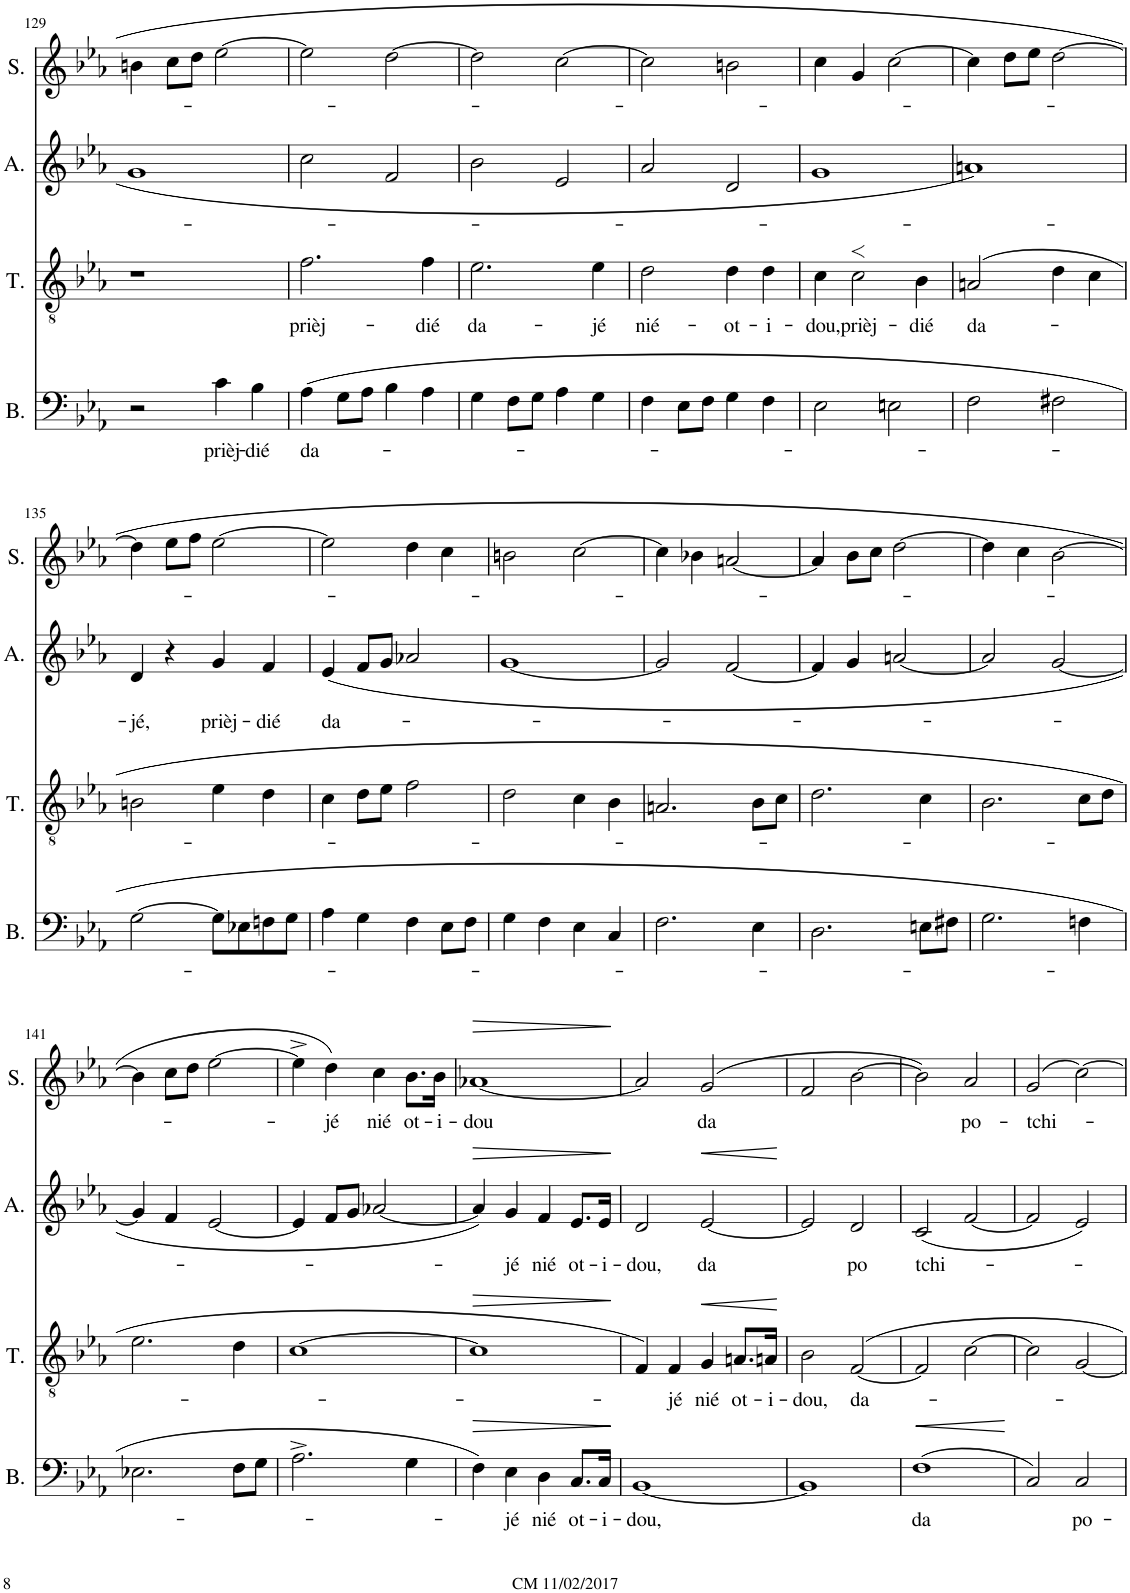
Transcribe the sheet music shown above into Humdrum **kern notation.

**kern	**text	**dynam	**kern	**text	**dynam	**kern	**text	**dynam	**kern	**text	**dynam
*part4	*part4	*part4	*part3	*part3	*part3	*part2	*part2	*part2	*part1	*part1	*part1
*staff4	*staff4	*staff4	*staff3	*staff3	*staff3	*staff2	*staff2	*staff2	*staff1	*staff1	*staff1
*I"Bass	*	*	*I"Ténor	*	*	*I"Alto	*	*	*I"Soprano	*	*
*I'B.	*	*	*I'T.	*	*	*I'A.	*	*	*I'S.	*	*
!!LO:PB:g=z
*clefF4	*	*	*clefGv2	*	*	*clefG2	*	*	*clefG2	*	*
*k[b-e-a-]	*	*	*k[b-e-a-]	*	*	*k[b-e-a-]	*	*	*k[b-e-a-]	*	*
*M4/4	*	*	*M4/4	*	*	*M4/4	*	*	*M4/4	*	*
=129	=129	=129	=129	=129	=129	=129	=129	=129	=129	=129	=129
2r	.	.	1r	.	.	1g	.	.	4bn\	.	.
.	.	.	.	.	.	.	.	.	8cc\L	.	.
.	.	.	.	.	.	.	.	.	8dd\J	.	.
!	!LO:LY:b	!	!	!	!	!	!	!	!	!	!
4c\	prièj-	.	.	.	.	.	.	.	[2ee-\	.	.
!	!LO:LY:b	!	!	!	!	!	!	!	!	!	!
4B-\	-dié	.	.	.	.	.	.	.	.	.	.
=130	=130	=130	=130	=130	=130	=130	=130	=130	=130	=130	=130
!	!LO:LY:b	!	!	!LO:LY:b	!	!	!	!	!	!	!
(4A-\	da-	.	2.f\	prièj-	.	2cc\	.	.	2ee-\]	.	.
8G\L	.	.	.	.	.	.	.	.	.	.	.
8A-\J	.	.	.	.	.	.	.	.	.	.	.
4B-\	.	.	.	.	.	2f/	.	.	[2dd\	.	.
!	!	!	!	!LO:LY:b	!	!	!	!	!	!	!
4A-\	.	.	4f\	-dié	.	.	.	.	.	.	.
=131	=131	=131	=131	=131	=131	=131	=131	=131	=131	=131	=131
!	!	!	!	!LO:LY:b	!	!	!	!	!	!	!
4G\	.	.	2.e-\	da-	.	2b-\	.	.	2dd\]	.	.
8F\L	.	.	.	.	.	.	.	.	.	.	.
8G\J	.	.	.	.	.	.	.	.	.	.	.
4A-\	.	.	.	.	.	2e-/	.	.	[2cc\	.	.
!	!	!	!	!LO:LY:b	!	!	!	!	!	!	!
4G\	.	.	4e-\	-jé	.	.	.	.	.	.	.
=132	=132	=132	=132	=132	=132	=132	=132	=132	=132	=132	=132
!	!	!	!	!LO:LY:b	!	!	!	!	!	!	!
4F\	.	.	2d\	nié-	.	2a-/	.	.	2cc\]	.	.
8E-\L	.	.	.	.	.	.	.	.	.	.	.
8F\J	.	.	.	.	.	.	.	.	.	.	.
!	!	!	!	!LO:LY:b	!	!	!	!	!	!	!
4G\	.	.	4d\	-ot-	.	2d/	.	.	2bn\	.	.
!	!	!	!	!LO:LY:b	!	!	!	!	!	!	!
4F\	.	.	4d\	-i-	.	.	.	.	.	.	.
=133	=133	=133	=133	=133	=133	=133	=133	=133	=133	=133	=133
!	!	!	!	!LO:LY:b	!	!	!	!	!	!	!
2E-\	.	.	4c\	-dou,	.	1g	.	.	4cc\	.	.
!	!	!	!	!LO:LY:b	!	!	!	!	!	!	!
.	.	.	2c>\	prièj-	.	.	.	.	4g/	.	.
2En\	.	.	.	.	.	.	.	.	[2cc\	.	.
!	!	!	!	!LO:LY:b	!	!	!	!	!	!	!
.	.	.	4B-\	-dié	.	.	.	.	.	.	.
=134	=134	=134	=134	=134	=134	=134	=134	=134	=134	=134	=134
!	!	!	!	!LO:LY:b	!	!	!	!	!	!	!
2F\	.	.	(2An/	da-	.	1an	.	.	4cc\]	.	.
.	.	.	.	.	.	.	.	.	8dd\L	.	.
.	.	.	.	.	.	.	.	.	8ee-\J	.	.
2F#X\	.	.	4d\	.	.	.	.	.	[2dd\	.	.
.	.	.	4c\	.	.	.	.	.	.	.	.
!!LO:LB:g=z
=135	=135	=135	=135	=135	=135	=135	=135	=135	=135	=135	=135
!	!	!	!	!	!	!	!LO:LY:b	!	!	!	!
[2G\	.	.	2Bn\	.	.	4d/	-jé,	.	4dd\]	.	.
.	.	.	.	.	.	4r	.	.	8ee-\L	.	.
.	.	.	.	.	.	.	.	.	8ff\J	.	.
!	!	!	!	!	!	!	!LO:LY:b	!	!	!	!
8G\L]	.	.	4e-\	.	.	4g/	prièj-	.	[2ee-\	.	.
8E-X\	.	.	.	.	.	.	.	.	.	.	.
!	!	!	!	!	!	!	!LO:LY:b	!	!	!	!
8Fn\	.	.	4d\	.	.	4f/	-dié	.	.	.	.
8G\J	.	.	.	.	.	.	.	.	.	.	.
=136	=136	=136	=136	=136	=136	=136	=136	=136	=136	=136	=136
!	!	!	!	!	!	!	!LO:LY:b	!	!	!	!
4A-\	.	.	4c\	.	.	(<4e-/	da-	.	2ee-\]	.	.
4G\	.	.	8d\L	.	.	8f/L	.	.	.	.	.
.	.	.	8e-\J	.	.	8g/J	.	.	.	.	.
4F\	.	.	2f\	.	.	2a-X/	.	.	4dd\	.	.
8E-\L	.	.	.	.	.	.	.	.	4cc\	.	.
8F\J	.	.	.	.	.	.	.	.	.	.	.
=137	=137	=137	=137	=137	=137	=137	=137	=137	=137	=137	=137
4G\	.	.	2d\	.	.	[1g	.	.	2bn\	.	.
4F\	.	.	.	.	.	.	.	.	.	.	.
4E-\	.	.	4c\	.	.	.	.	.	[2cc\	.	.
4C/	.	.	4B-\	.	.	.	.	.	.	.	.
=138	=138	=138	=138	=138	=138	=138	=138	=138	=138	=138	=138
2.F\	.	.	2.An/	.	.	2g/]	.	.	4cc\]	.	.
.	.	.	.	.	.	.	.	.	4b-X\	.	.
.	.	.	.	.	.	[2f/	.	.	[2an/	.	.
4E-\	.	.	8B-\L	.	.	.	.	.	.	.	.
.	.	.	8c\J	.	.	.	.	.	.	.	.
=139	=139	=139	=139	=139	=139	=139	=139	=139	=139	=139	=139
2.D\	.	.	2.d\	.	.	4f/]	.	.	4a/]	.	.
.	.	.	.	.	.	4g/	.	.	8b-\L	.	.
.	.	.	.	.	.	.	.	.	8cc\J	.	.
.	.	.	.	.	.	[2an/	.	.	[2dd\	.	.
8En\L	.	.	4c\	.	.	.	.	.	.	.	.
8F#X\J	.	.	.	.	.	.	.	.	.	.	.
=140	=140	=140	=140	=140	=140	=140	=140	=140	=140	=140	=140
2.G\	.	.	2.B-\	.	.	2a/]	.	.	4dd\]	.	.
.	.	.	.	.	.	.	.	.	4cc\	.	.
.	.	.	.	.	.	[2g/	.	.	[2b-\	.	.
4Fn\	.	.	8c\L	.	.	.	.	.	.	.	.
.	.	.	8d\J	.	.	.	.	.	.	.	.
!!LO:LB:g=z
=141	=141	=141	=141	=141	=141	=141	=141	=141	=141	=141	=141
2.E-X\	.	.	2.e-\	.	.	4g/]	.	.	4b-\]	.	.
.	.	.	.	.	.	4f/	.	.	8cc\L	.	.
.	.	.	.	.	.	.	.	.	8dd\J	.	.
.	.	.	.	.	.	[2e-/	.	.	[2ee-\	.	.
8F\L	.	.	4d\	.	.	.	.	.	.	.	.
8G\J	.	.	.	.	.	.	.	.	.	.	.
=142	=142	=142	=142	=142	=142	=142	=142	=142	=142	=142	=142
2.A-^\	.	.	[1c	.	.	4e-/]	.	.	4ee-^\]	.	.
!	!	!	!	!	!	!	!	!	!	!LO:LY:b	!
.	.	.	.	.	.	8f/L	.	.	4dd\	-jé	.
.	.	.	.	.	.	8g/J	.	.	.	.	.
!	!	!	!	!	!	!	!	!	!	!LO:LY:b	!
.	.	.	.	.	.	[2a-X/	.	.	4cc\	nié	.
!	!	!	!	!	!	!	!	!	!	!LO:LY:b	!
4G\	.	.	.	.	.	.	.	.	8.b-\L	ot-	.
!	!	!	!	!	!	!	!	!	!	!LO:LY:b	!
.	.	.	.	.	.	.	.	.	16b-\Jk	-i-	.
=143	=143	=143	=143	=143	=143	=143	=143	=143	=143	=143	=143
!	!	!LO:HP:b	!	!	!LO:HP:b	!	!	!LO:HP:b	!	!LO:LY:b	!LO:HP:b
4F\)	.	>	1c]	.	>	4a-/])	.	>	[1a-X	-dou	>
!	!LO:LY:b	!	!	!	!	!	!LO:LY:b	!	!	!	!
4E-\	-jé	.	.	.	.	4g/	-jé	.	.	.	.
!	!LO:LY:b	!	!	!	!	!	!LO:LY:b	!	!	!	!
4D\	nié	.	.	.	.	4f/	nié	.	.	.	.
!	!LO:LY:b	!	!	!	!	!	!LO:LY:b	!	!	!	!
8.C/L	ot-	.	.	.	.	8.e-/L	ot-	.	.	.	.
!	!LO:LY:b	!	!	!	!	!	!LO:LY:b	!	!	!	!
16C/Jk	-i-	.	.	.	.	16e-/Jk	-i-	.	.	.	.
.	.	]	.	.	]	.	.	]	.	.	]
=144	=144	=144	=144	=144	=144	=144	=144	=144	=144	=144	=144
!	!LO:LY:b	!	!	!	!	!	!LO:LY:b	!	!	!	!
[1BB-	-dou,	.	4F/)	.	.	2d/	-dou,	.	2a-/]	.	.
!	!	!	!	!LO:LY:b	!	!	!	!	!	!	!
.	.	.	4F/	-jé	.	.	.	.	.	.	.
!	!	!	!	!LO:LY:b	!LO:HP:b	!	!LO:LY:b	!LO:HP:b	!	!LO:LY:b	!
.	.	.	4G/	nié	<	[2e-/	da	<	(2g/	da	.
!	!	!	!	!LO:LY:b	!	!	!	!	!	!	!
.	.	.	8.An/L	ot-	.	.	.	.	.	.	.
!	!	!	!	!LO:LY:b	!	!	!	!	!	!	!
.	.	.	16An/Jk	-i-	.	.	.	.	.	.	.
.	.	.	.	.	[	.	.	[	.	.	.
=145	=145	=145	=145	=145	=145	=145	=145	=145	=145	=145	=145
!	!	!	!	!LO:LY:b	!	!	!	!	!	!	!
1BB-]	.	.	2B-\	-dou,	.	2e-/]	.	.	2f/	.	.
!	!	!	!	!LO:LY:b	!	!	!LO:LY:b	!	!	!	!
.	.	.	[2F/	da-	.	2d/	po	.	[2b-\	.	.
=146	=146	=146	=146	=146	=146	=146	=146	=146	=146	=146	=146
!	!LO:LY:b	!LO:HP:b	!	!	!	!	!LO:LY:b	!	!	!	!
(1F	da	<	2F/]	.	.	(2c/	tchi-	.	2b-\])	.	.
!	!	!	!	!	!	!	!	!	!	!LO:LY:b	!
.	.	.	[2c\	.	.	[2f/	.	.	2a-/	po-	.
.	.	[	.	.	.	.	.	.	.	.	.
=147	=147	=147	=147	=147	=147	=147	=147	=147	=147	=147	=147
!	!	!	!	!	!	!	!	!	!	!LO:LY:b	!
2C/)	.	.	2c\]	.	.	2f/]	.	.	(2g/	tchi-	.
!	!LO:LY:b	!	!	!	!	!	!	!	!	!	!
2C/	po-	.	[2G/	.	.	2e-/)	.	.	[2cc\)	.	.
=	=	=	=	=	=	=	=	=	=	=	=
*-	*-	*-	*-	*-	*-	*-	*-	*-	*-	*-	*-
